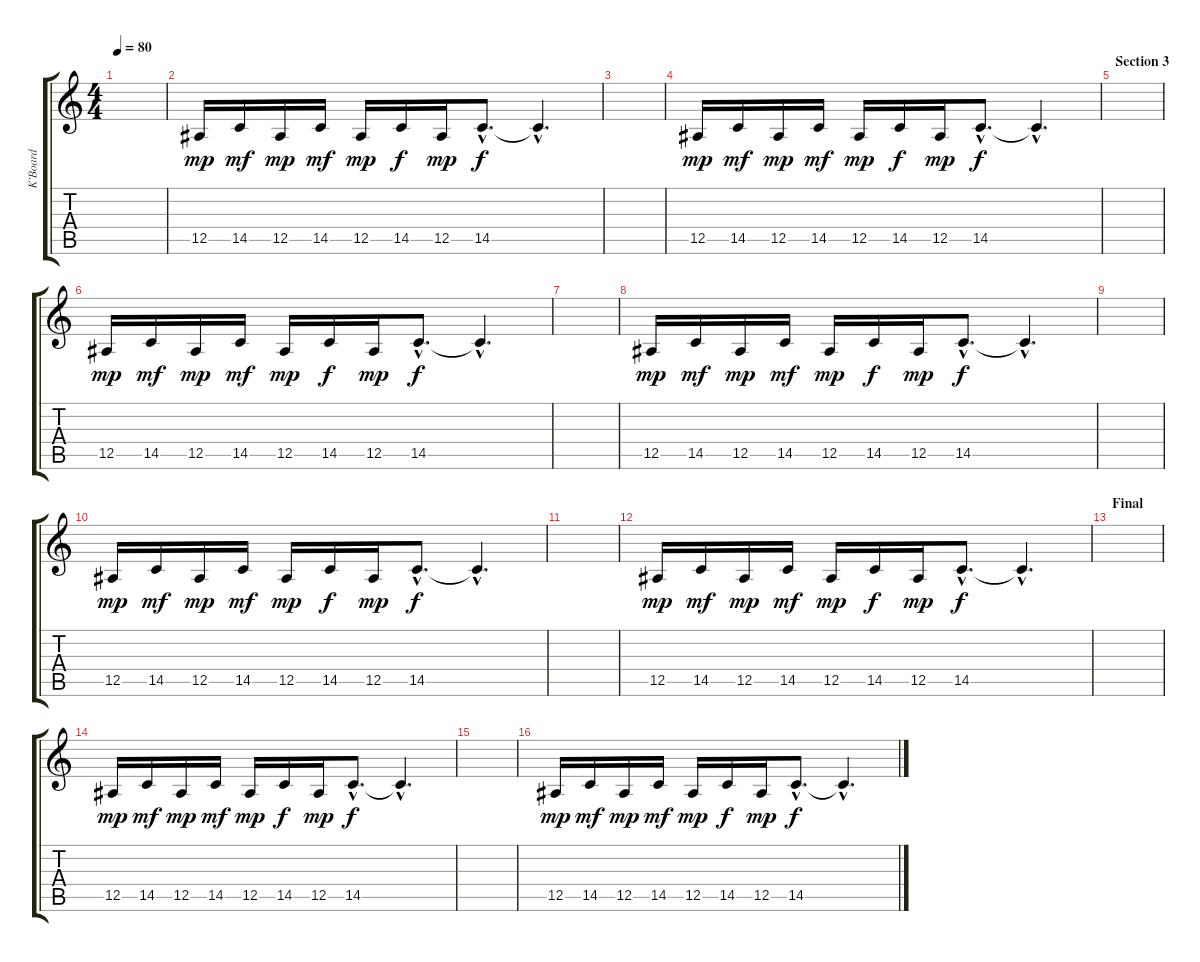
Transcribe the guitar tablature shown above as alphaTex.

\track ("K'Board" "K'Board") {instrument electricpiano1}
\staff {score tabs}
\tuning (F4 C4 Ab3 Eb3 Bb2 F2) {hide}
\ts (4 4)
\tempo 80
\clef g2
\ks c
|
12.5.16{dy mp} 14.5.16{dy mf} 12.5.16{dy mp} 14.5.16{dy mf} 12.5.16{dy mp} 14.5.16{dy f} 12.5.16{dy mp} 14.5{hac}.8{d dy f} 14.5{hac t}.4{d} |
|
12.5.16{dy mp} 14.5.16{dy mf} 12.5.16{dy mp} 14.5.16{dy mf} 12.5.16{dy mp} 14.5.16{dy f} 12.5.16{dy mp} 14.5{hac}.8{d dy f} 14.5{hac t}.4{d} |
\section ("" "Section 3")
|
12.5.16{dy mp} 14.5.16{dy mf} 12.5.16{dy mp} 14.5.16{dy mf} 12.5.16{dy mp} 14.5.16{dy f} 12.5.16{dy mp} 14.5{hac}.8{d dy f} 14.5{hac t}.4{d} |
|
12.5.16{dy mp} 14.5.16{dy mf} 12.5.16{dy mp} 14.5.16{dy mf} 12.5.16{dy mp} 14.5.16{dy f} 12.5.16{dy mp} 14.5{hac}.8{d dy f} 14.5{hac t}.4{d} |
|
12.5.16{dy mp} 14.5.16{dy mf} 12.5.16{dy mp} 14.5.16{dy mf} 12.5.16{dy mp} 14.5.16{dy f} 12.5.16{dy mp} 14.5{hac}.8{d dy f} 14.5{hac t}.4{d} |
|
12.5.16{dy mp} 14.5.16{dy mf} 12.5.16{dy mp} 14.5.16{dy mf} 12.5.16{dy mp} 14.5.16{dy f} 12.5.16{dy mp} 14.5{hac}.8{d dy f} 14.5{hac t}.4{d} |
\section ("" "Final")
|
12.5.16{dy mp} 14.5.16{dy mf} 12.5.16{dy mp} 14.5.16{dy mf} 12.5.16{dy mp} 14.5.16{dy f} 12.5.16{dy mp} 14.5{hac}.8{d dy f} 14.5{hac t}.4{d} |
|
12.5.16{dy mp} 14.5.16{dy mf} 12.5.16{dy mp} 14.5.16{dy mf} 12.5.16{dy mp} 14.5.16{dy f} 12.5.16{dy mp} 14.5{hac}.8{d dy f} 14.5{hac t}.4{d}
